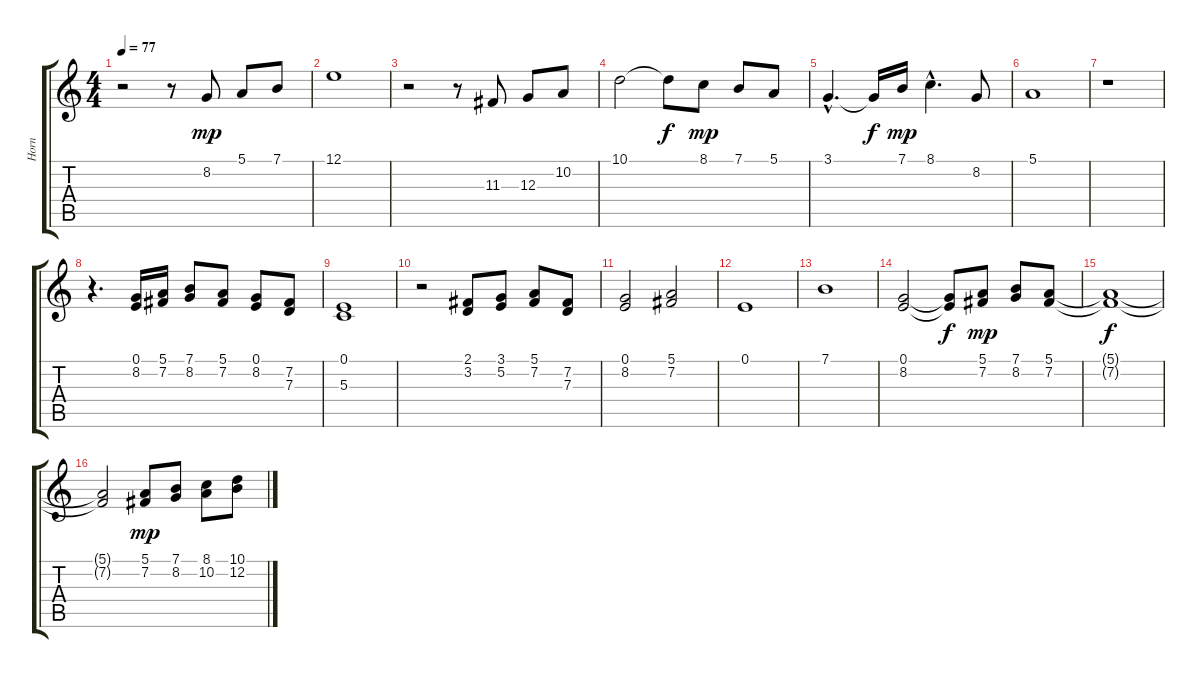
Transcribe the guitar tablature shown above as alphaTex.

\track ("Horn" "Horn") {instrument frenchhorn}
\staff {score tabs}
\tuning (E4 B3 G3 D3 A2 E2) {hide}
\ts (4 4)
\tempo 77
\clef g2
\ks c
r.2{dy mp} r.8 8.2.8 5.1.8 7.1.8 |
12.1.1 |
r.2 r.8 11.3.8 12.3.8 10.2.8 |
10.1.2 10.1{t}.8{dy f} 8.1.8{dy mp} 7.1.8 5.1.8 |
3.1{hac}.4{d} 3.1{t}.16{dy f} 7.1.16{dy mp} 8.1{hac}.4{d} 8.2.8 |
5.1.1 |
r.1 |
r.4{d} (0.1 8.2).16 (5.1 7.2).16 (7.1 8.2).8 (5.1 7.2).8 (0.1 8.2).8 (7.2 7.3).8 |
(0.1 5.3).1 |
r.2 (2.1 3.2).8 (3.1 5.2).8 (5.1 7.2).8 (7.2 7.3).8 |
(0.1 8.2).2 (5.1 7.2).2 |
0.1.1 |
7.1.1 |
(0.1 8.2).2 (0.1{t} 8.2{t}).8{dy f} (5.1 7.2).8{dy mp} (7.1 8.2).8 (5.1 7.2).8 |
(5.1{t} 7.2{t}).1{dy f} |
(5.1{t} 7.2{t}).2 (5.1 7.2).8{dy mp} (7.1 8.2).8 (8.1 10.2).8 (10.1 12.2).8
